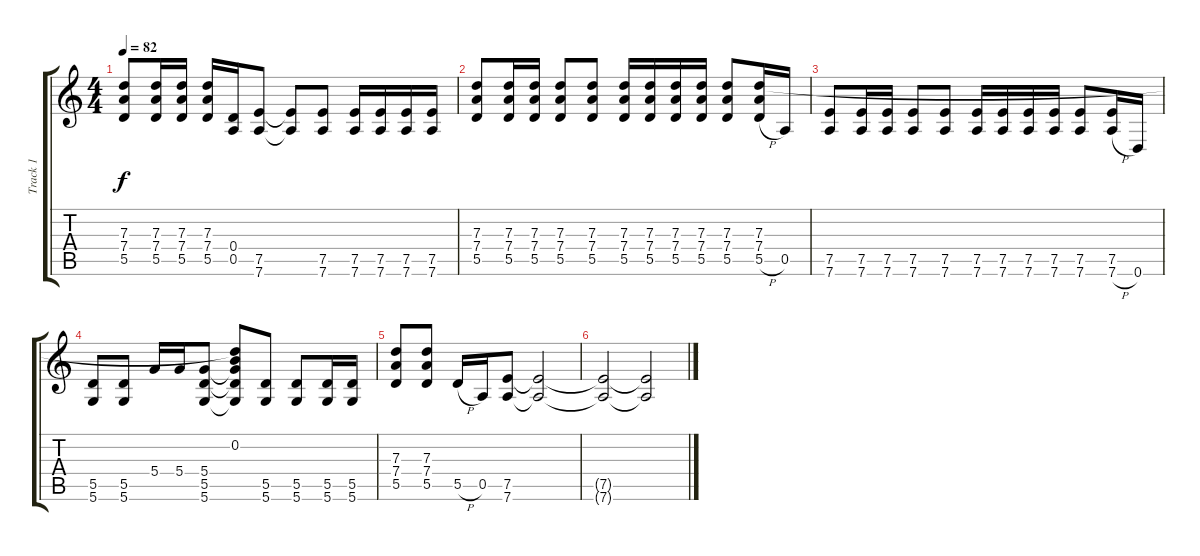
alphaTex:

\track ("Track 1" "Track 1") {instrument distortionguitar}
\staff {score tabs}
\tuning (E4 B3 G3 D3 A2 D2) {hide}
\ts (4 4)
\tempo 82
\clef g2
\ks c
(7.3 7.4 5.5).8{dy f} (7.3 7.4 5.5).16 (7.3 7.4 5.5).16 (7.3 7.4 5.5).16 (0.4 0.5).16 (7.5 7.6).8 (7.5{t} 7.6{t}).8 (7.5 7.6).8 (7.5 7.6).16 (7.5 7.6).16 (7.5 7.6).16 (7.5 7.6).16 |
(7.3 7.4 5.5).8 (7.3 7.4 5.5).16 (7.3 7.4 5.5).16 (7.3 7.4 5.5).8 (7.3 7.4 5.5).8 (7.3 7.4 5.5).16 (7.3 7.4 5.5).16 (7.3 7.4 5.5).16 (7.3 7.4 5.5).16 (7.3 7.4 5.5).8 (7.3 7.4 5.5{h}).16 0.5.16 |
(7.5 7.6).8 (7.5 7.6).16 (7.5 7.6).16 (7.5 7.6).8 (7.5 7.6).8 (7.5 7.6).16 (7.5 7.6).16 (7.5 7.6).16 (7.5 7.6).16 (7.5 7.6).8 (7.5 7.6{h}).16 0.6.16 |
(5.5 5.6).8 (5.5 5.6).8 5.4.16 5.4.16 (5.4 5.5 5.6).8 (0.2 7.3{t} 5.4{t} 5.5{t} 5.6{t}).8 (5.5 5.6).8 (5.5 5.6).8 (5.5 5.6).16 (5.5 5.6).16 |
(7.3 7.4 5.5).8 (7.3 7.4 5.5).8 5.5{h}.16 0.5.16 (7.5 7.6).8 (7.5{t} 7.6{t}).2{volume 0} |
(7.5{t} 7.6{t}).2 (7.5{t} 7.6{t}).2
